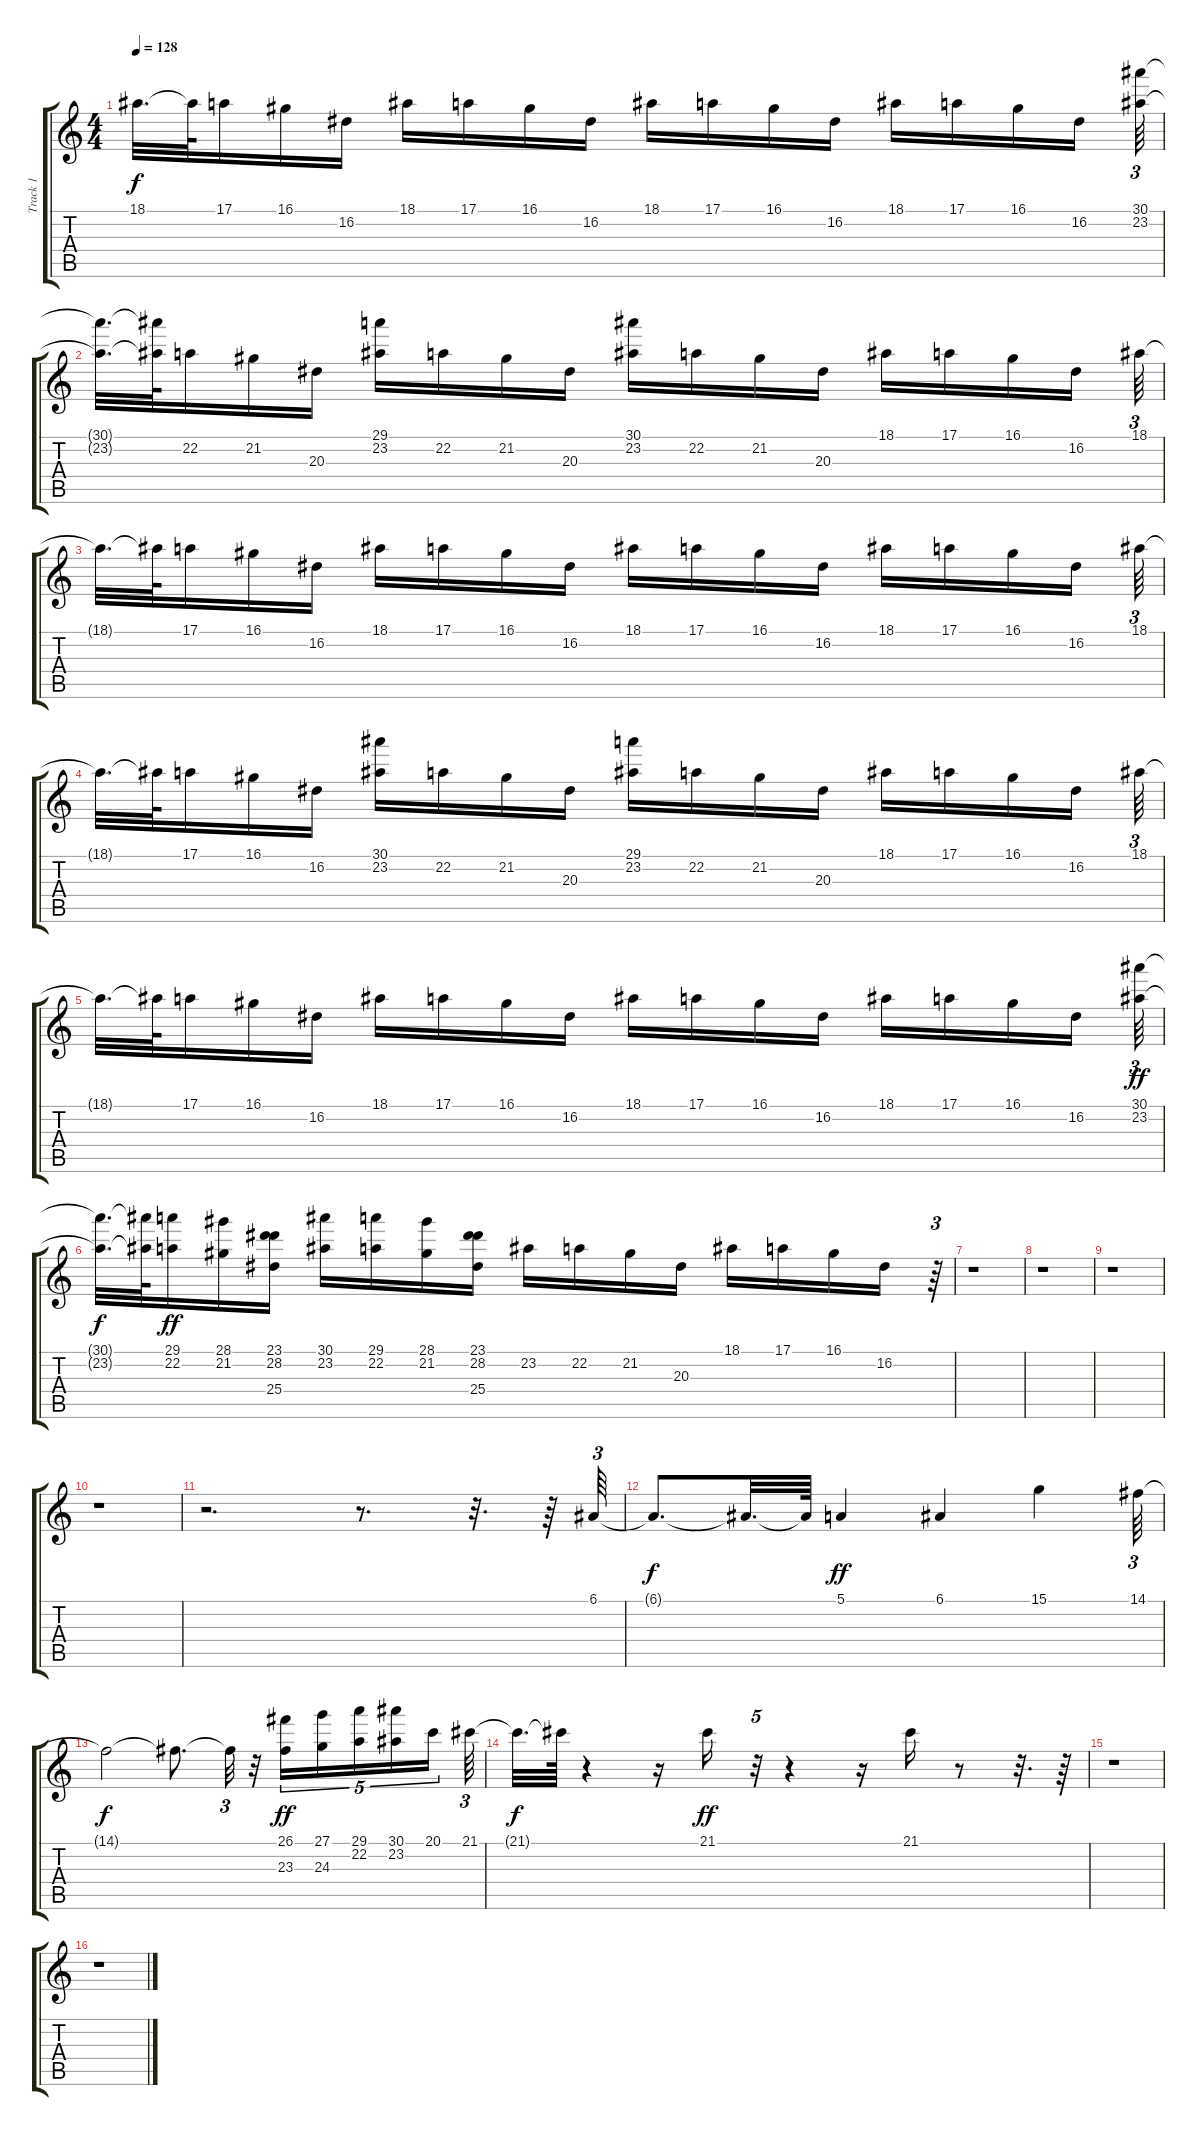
\track ("Track 1" "Track 1") {instrument flute}
\staff {score tabs}
\tuning (E4 B3 G3 D3 A2 E2) {hide}
\ts (4 4)
\tempo 128
\clef g2
\ks c
18.1{t}.32{d dy f} 18.1{t}.64 17.1.16 16.1.16 16.2.16 18.1.16 17.1.16 16.1.16 16.2.16 18.1.16 17.1.16 16.1.16 16.2.16 18.1.16 17.1.16 16.1.16 16.2.16 (30.1 23.2).64{tu (3 2)} |
(30.1{t} 23.2{t}).32{d} (30.1{t} 23.2{t}).64 22.2.16 21.2.16 20.3.16 (29.1 23.2).16 22.2.16 21.2.16 20.3.16 (30.1 23.2).16 22.2.16 21.2.16 20.3.16 18.1.16 17.1.16 16.1.16 16.2.16 18.1.64{tu (3 2)} |
18.1{t}.32{d} 18.1{t}.64 17.1.16 16.1.16 16.2.16 18.1.16 17.1.16 16.1.16 16.2.16 18.1.16 17.1.16 16.1.16 16.2.16 18.1.16 17.1.16 16.1.16 16.2.16 18.1.64{tu (3 2)} |
18.1{t}.32{d} 18.1{t}.64 17.1.16 16.1.16 16.2.16 (30.1 23.2).16 22.2.16 21.2.16 20.3.16 (29.1 23.2).16 22.2.16 21.2.16 20.3.16 18.1.16 17.1.16 16.1.16 16.2.16 18.1.64{tu (3 2)} |
18.1{t}.32{d} 18.1{t}.64 17.1.16 16.1.16 16.2.16 18.1.16 17.1.16 16.1.16 16.2.16 18.1.16 17.1.16 16.1.16 16.2.16 18.1.16 17.1.16 16.1.16 16.2.16 (30.1 23.2).64{tu (3 2) dy ff} |
(30.1{t} 23.2{t}).32{d dy f} (30.1{t} 23.2{t}).64 (29.1 22.2).16{dy ff} (28.1 21.2).16 (23.1 28.2 25.4).16 (30.1 23.2).16 (29.1 22.2).16 (28.1 21.2).16 (23.1 28.2 25.4).16 23.2.16 22.2.16 21.2.16 20.3.16 18.1.16 17.1.16 16.1.16 16.2.16 r.64{tu (3 2)} |
r.1 |
r.1 |
r.1 |
r.1 |
r.2{d} r.8{d} r.32{d} r.64 6.1.64{tu (3 2)} |
6.1{t}.8{d dy f} 6.1{t}.32{d} 6.1{t}.64 5.1.4{dy ff} 6.1.4 15.1.4 14.1.64{tu (3 2)} |
14.1{t}.2{dy f} 14.1{t}.8{d} 14.1{t}.32{tu (3 2)} r.32 (26.1 23.3).16{tu (5 4) dy ff} (27.1 24.3).16{tu (5 4)} (29.1 22.2).16{tu (5 4)} (30.1 23.2).16{tu (5 4)} 20.1.16{tu (5 4) beam splitsecondary} 21.1.64{tu (3 2)} |
21.1{t}.32{d dy f} 21.1{t}.64 r.4 r.16 21.1.16{dy ff} r.32{tu (5 4)} r.4 r.16 21.1.16 r.8 r.32{d} r.64 |
r.1 |
r.1
